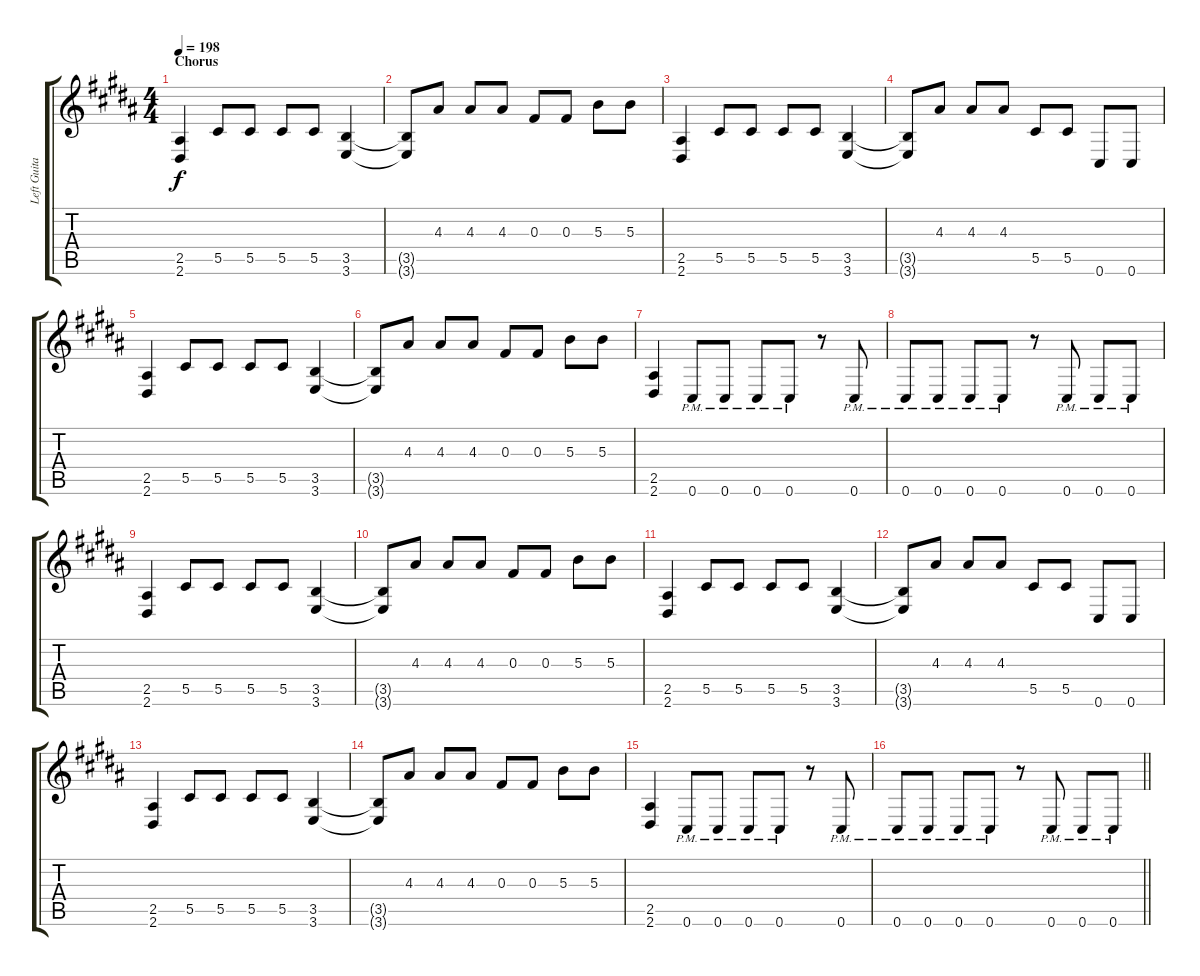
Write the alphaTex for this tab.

\track ("Left Guitar" "Left Guita") {instrument distortionguitar}
\staff {score tabs}
\tuning (Eb4 Bb3 Gb3 Db3 Ab2 Db2) {hide}
\ts (4 4)
\section ("" "Chorus")
\tempo 198
\clef g2
\ks b
(2.5 2.6).4{dy f} 5.5.8 5.5.8 5.5.8 5.5.8 (3.5 3.6).4 |
(3.5{t} 3.6{t}).8 4.3.8 4.3.8 4.3.8 0.3.8 0.3.8 5.3.8 5.3.8 |
(2.5 2.6).4 5.5.8 5.5.8 5.5.8 5.5.8 (3.5 3.6).4 |
(3.5{t} 3.6{t}).8 4.3.8 4.3.8 4.3.8 5.5.8 5.5.8 0.6.8 0.6.8 |
(2.5 2.6).4 5.5.8 5.5.8 5.5.8 5.5.8 (3.5 3.6).4 |
(3.5{t} 3.6{t}).8 4.3.8 4.3.8 4.3.8 0.3.8 0.3.8 5.3.8 5.3.8 |
(2.5 2.6).4 0.6{pm}.8 0.6{pm}.8 0.6{pm}.8 0.6{pm}.8 r.8 0.6{pm}.8 |
0.6{pm}.8 0.6{pm}.8 0.6{pm}.8 0.6{pm}.8 r.8 0.6{pm}.8 0.6{pm}.8 0.6{pm}.8 |
(2.5 2.6).4 5.5.8 5.5.8 5.5.8 5.5.8 (3.5 3.6).4 |
(3.5{t} 3.6{t}).8 4.3.8 4.3.8 4.3.8 0.3.8 0.3.8 5.3.8 5.3.8 |
(2.5 2.6).4 5.5.8 5.5.8 5.5.8 5.5.8 (3.5 3.6).4 |
(3.5{t} 3.6{t}).8 4.3.8 4.3.8 4.3.8 5.5.8 5.5.8 0.6.8 0.6.8 |
(2.5 2.6).4 5.5.8 5.5.8 5.5.8 5.5.8 (3.5 3.6).4 |
(3.5{t} 3.6{t}).8 4.3.8 4.3.8 4.3.8 0.3.8 0.3.8 5.3.8 5.3.8 |
(2.5 2.6).4 0.6{pm}.8 0.6{pm}.8 0.6{pm}.8 0.6{pm}.8 r.8 0.6{pm}.8 |
\barLineRight lightlight
0.6{pm}.8 0.6{pm}.8 0.6{pm}.8 0.6{pm}.8 r.8 0.6{pm}.8 0.6{pm}.8 0.6{pm}.8
